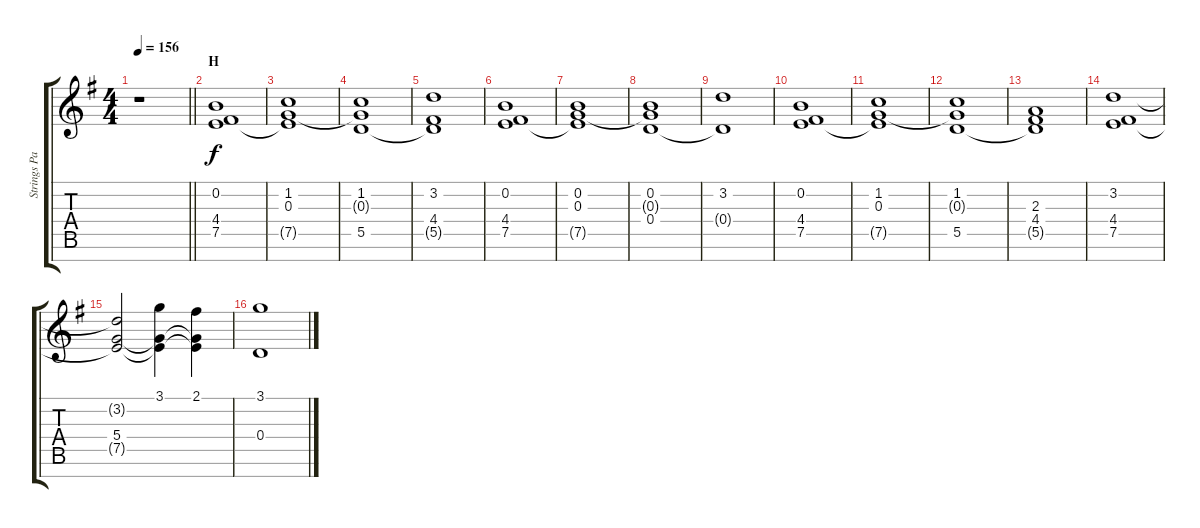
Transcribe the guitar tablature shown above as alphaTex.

\track ("Strings Pad I" "Strings Pa") {instrument stringensemble1}
\staff {score tabs}
\tuning (E5 B4 G4 D4 A3 E3 B2) {hide}
\ts (4 4)
\tempo 156
\clef g2
\barLineRight lightlight
\ks g
r.1{dy f} |
\section ("" "H")
(0.2 4.4 7.5).1 |
(1.2 0.3 7.5{t}).1 |
(1.2 0.3{t} 5.5).1 |
(3.2 4.4 5.5{t}).1 |
(0.2 4.4 7.5).1 |
(0.2 0.3 7.5{t}).1 |
(0.2 0.3{t} 0.4).1 |
(3.2 0.4{t}).1 |
(0.2 4.4 7.5).1 |
(1.2 0.3 7.5{t}).1 |
(1.2 0.3{t} 5.5).1 |
(2.3 4.4 5.5{t}).1 |
(3.2 4.4 7.5).1 |
(3.2{t} 5.4 7.5{t}).2 (3.1 5.4{t} 7.5{t}).4 (2.1 5.4{t} 7.5{t}).4 |
(3.1 0.4).1
